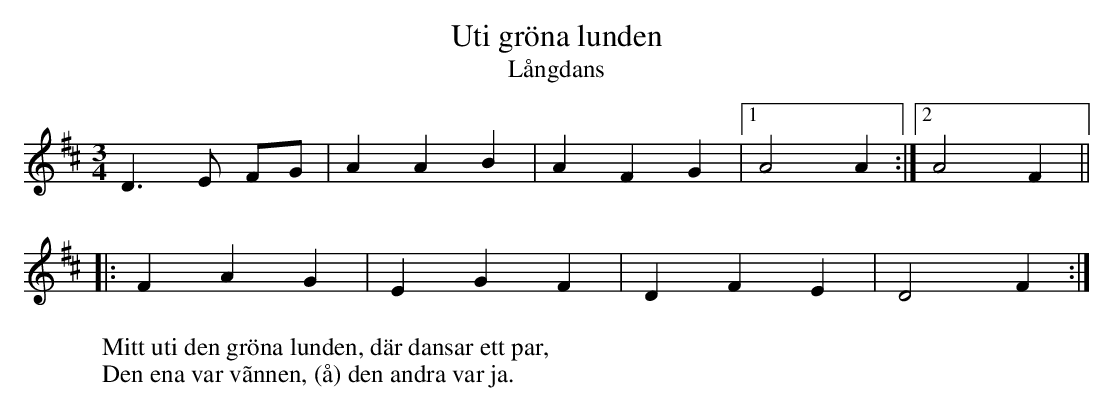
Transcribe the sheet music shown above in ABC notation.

X:1
T:Uti gröna lunden
T:Långdans
M:3/4
L:1/8
K:D
D3 E FG | A2 A2 B2 | A2 F2 G2 |1 A4 A2 :|2 A4 F2 ||
|:F2 A2 G2 | E2 G2 F2 | D2 F2 E2 | D4 F2 :|
W:Mitt uti den gröna lunden, där dansar ett par,
W:Den ena var vãnnen, (å) den andra var ja.
